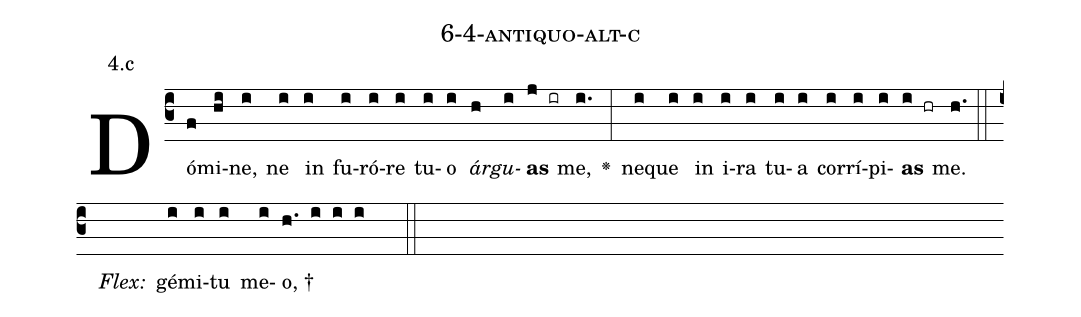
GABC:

name: 6-4-antiquo-alt-c;
annotation: 4.c;
%%
(c3)Dó(f)mi(hi)ne,(i) ne(i) in(i) fu(i)ró(i)re(i) tu(i)o(i) <i>ár</i>(h)<i>gu</i>(i)<b>as</b>(j ir) me,(i.) <v>\greheightstar</v>(:) ne(i)que(i) in(i) i(i)ra(i) tu(i)a(i) cor(i)rí(i)pi(i)<b>as</b>(i hr) me.(h.) (::)
<i>Flex:</i>()  gé(i)mi(i)tu(i) me(i)o, †(h. i i i  ::)

%E(i) u(i) o(i) u(i) a(i) e.(h.) (::)
